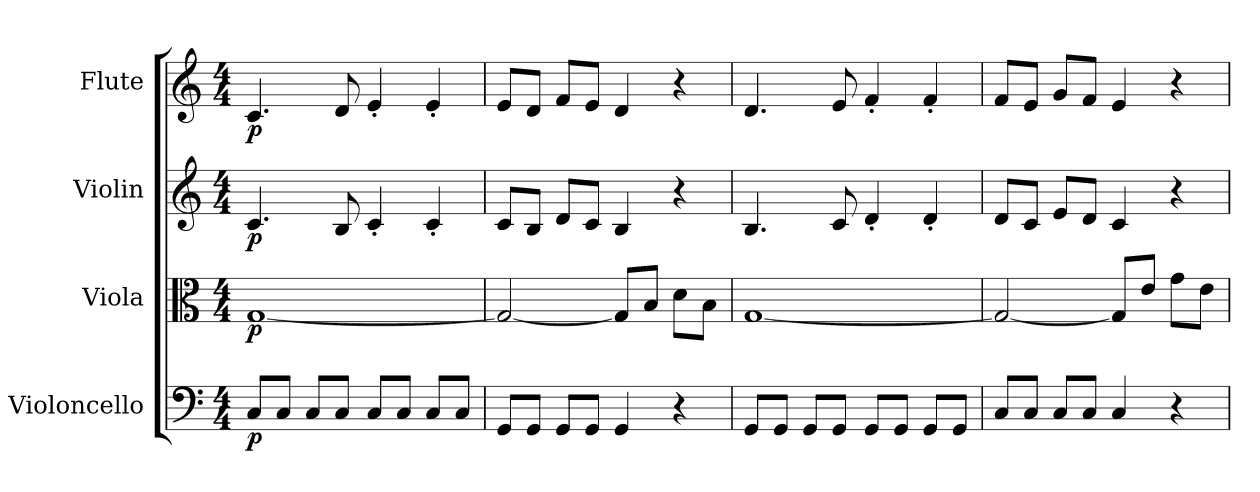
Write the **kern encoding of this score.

**kern	**dynam	**kern	**dynam	**kern	**dynam	**kern	**dynam
*part4	*part4	*part3	*part3	*part2	*part2	*part1	*part1
*staff4	*staff4	*staff3	*staff3	*staff2	*staff2	*staff1	*staff1
*I"Violoncello	*	*I"Viola	*	*I"Violin	*	*I"Flute	*
*I'Vc	*	*I'Vla	*	*I'Vln	*	*I'Fl	*
*clefF4	*	*clefC3	*	*clefG2	*	*clefG2	*
*k[]	*	*k[]	*	*k[]	*	*k[]	*
*C:	*	*C:	*	*C:	*	*C:	*
*M4/4	*	*M4/4	*	*M4/4	*	*M4/4	*
*MM130	*	*MM130	*	*MM130	*	*MM130	*
=	=	=	=	=	=	=	=
8C/L	p	[1G	p	4.c	p	4.c	p
8C/J	.	.	.	.	.	.	.
8C/L	.	.	.	.	.	.	.
8C/J	.	.	.	8B	.	8d	.
8C/L	.	.	.	4c'	.	4e'	.
8C/J	.	.	.	.	.	.	.
8C/L	.	.	.	4c'	.	4e'	.
8C/J	.	.	.	.	.	.	.
=2	=2	=2	=2	=2	=2	=2	=2
8GG/L	.	2G_	.	8c/L	.	8e/L	.
8GG/J	.	.	.	8B/J	.	8d/J	.
8GG/L	.	.	.	8d/L	.	8f/L	.
8GG/J	.	.	.	8c/J	.	8e/J	.
4GG	.	8G/L]	.	4B	.	4d	.
.	.	8B/J	.	.	.	.	.
4r	.	8d\L	.	4r	.	4r	.
.	.	8B\J	.	.	.	.	.
=3	=3	=3	=3	=3	=3	=3	=3
8GG/L	.	[1G	.	4.B	.	4.d	.
8GG/J	.	.	.	.	.	.	.
8GG/L	.	.	.	.	.	.	.
8GG/J	.	.	.	8c	.	8e	.
8GG/L	.	.	.	4d'	.	4f'	.
8GG/J	.	.	.	.	.	.	.
8GG/L	.	.	.	4d'	.	4f'	.
8GG/J	.	.	.	.	.	.	.
=4	=4	=4	=4	=4	=4	=4	=4
8C/L	.	2G_	.	8d/L	.	8f/L	.
8C/J	.	.	.	8c/J	.	8e/J	.
8C/L	.	.	.	8e/L	.	8g/L	.
8C/J	.	.	.	8d/J	.	8f/J	.
4C	.	8G/L]	.	4c	.	4e	.
.	.	8e/J	.	.	.	.	.
4r	.	8g\L	.	4r	.	4r	.
.	.	8e\J	.	.	.	.	.
=	=	=	=	=	=	=	=
*-	*-	*-	*-	*-	*-	*-	*-
